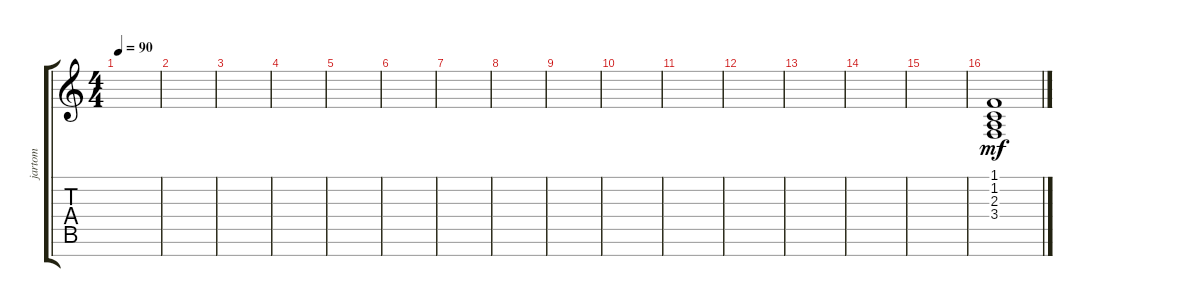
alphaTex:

\track ("jartom" "jartom") {instrument acousticgrandpiano}
\staff {score tabs}
\tuning (E4 B3 G3 D3 A2 E2 B1) {hide}
\ts (4 4)
\tempo 90
\clef g2
\ks c
|
|
|
|
|
|
|
|
|
|
|
|
|
|
|
(1.1 1.2 2.3 3.4).1{dy mf instrument choiraahs}
